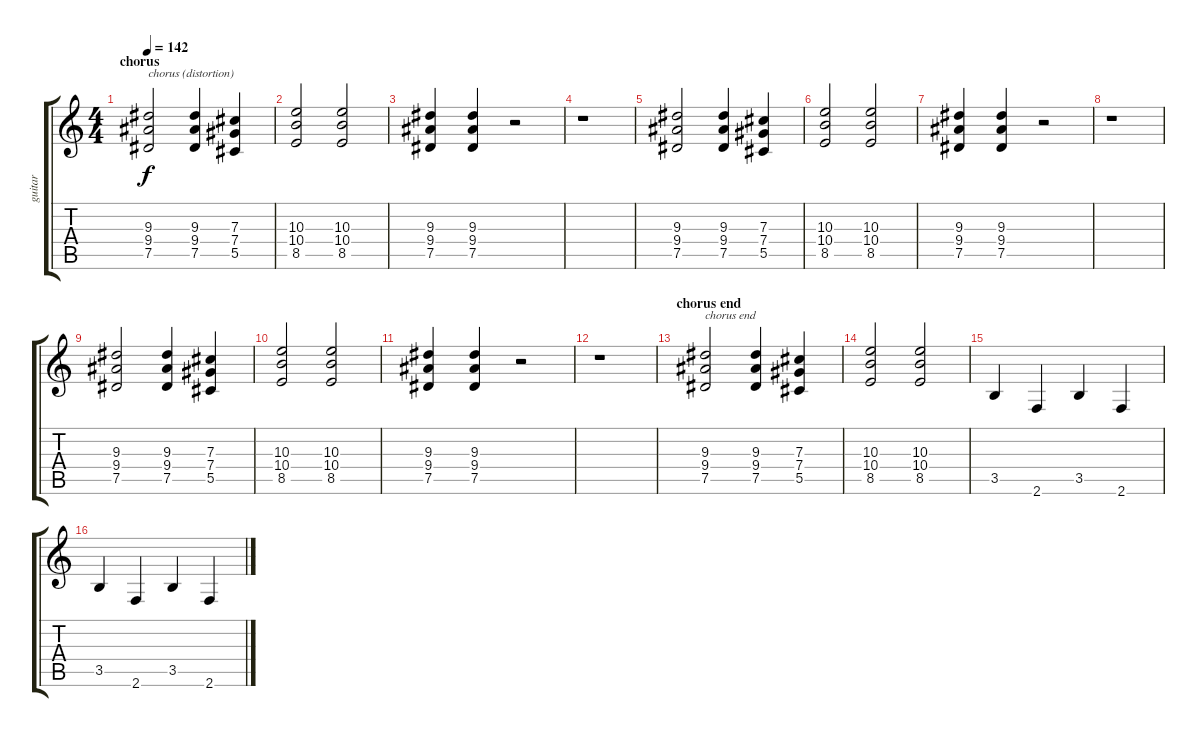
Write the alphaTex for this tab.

\track ("guitar" "guitar") {instrument electricguitarclean}
\staff {score tabs}
\tuning (Eb4 Bb3 Gb3 Db3 Ab2 Eb2) {hide}
\ts (4 4)
\section ("" "chorus")
\tempo 142
\clef g2
\ks c
(9.3 9.4 7.5).2{txt "chorus (distortion)" dy f volume 11 instrument distortionguitar} (9.3 9.4 7.5).4 (7.3 7.4 5.5).4 |
(10.3 10.4 8.5).2 (10.3 10.4 8.5).2 |
(9.3 9.4 7.5).4 (9.3 9.4 7.5).4 r.2 |
r.1 |
(9.3 9.4 7.5).2{volume 11 instrument distortionguitar} (9.3 9.4 7.5).4 (7.3 7.4 5.5).4 |
(10.3 10.4 8.5).2 (10.3 10.4 8.5).2 |
(9.3 9.4 7.5).4 (9.3 9.4 7.5).4 r.2 |
r.1 |
(9.3 9.4 7.5).2{volume 11 instrument distortionguitar} (9.3 9.4 7.5).4 (7.3 7.4 5.5).4 |
(10.3 10.4 8.5).2 (10.3 10.4 8.5).2 |
(9.3 9.4 7.5).4 (9.3 9.4 7.5).4 r.2 |
r.1 |
\section ("" "chorus end")
(9.3 9.4 7.5).2{txt "chorus end" volume 11 instrument distortionguitar} (9.3 9.4 7.5).4 (7.3 7.4 5.5).4 |
(10.3 10.4 8.5).2 (10.3 10.4 8.5).2 |
3.5.4{volume 11 instrument distortionguitar} 2.6.4 3.5.4 2.6.4 |
3.5.4 2.6.4 3.5.4 2.6.4
